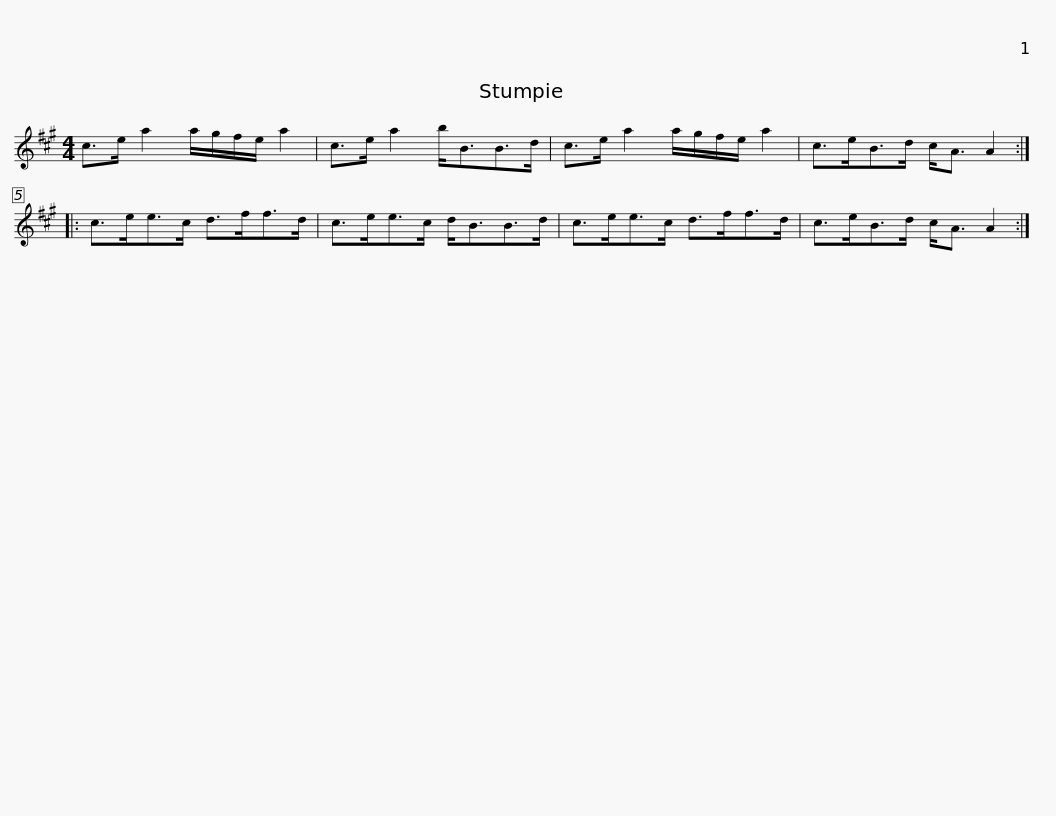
X:1
L:1/8
M:4/4
I:linebreak $
K:A
V:1 treble
V:1
 c>e a2 a/g/f/e/ a2 | c>e a2 b<BB>d | c>e a2 a/g/f/e/ a2 | c>eB>d c<A A2 ::$ c>ee>c d>ff>d | %5
 c>ee>c d<BB>d | c>ee>c d>ff>d | c>eB>d c<A A2 :| %8
